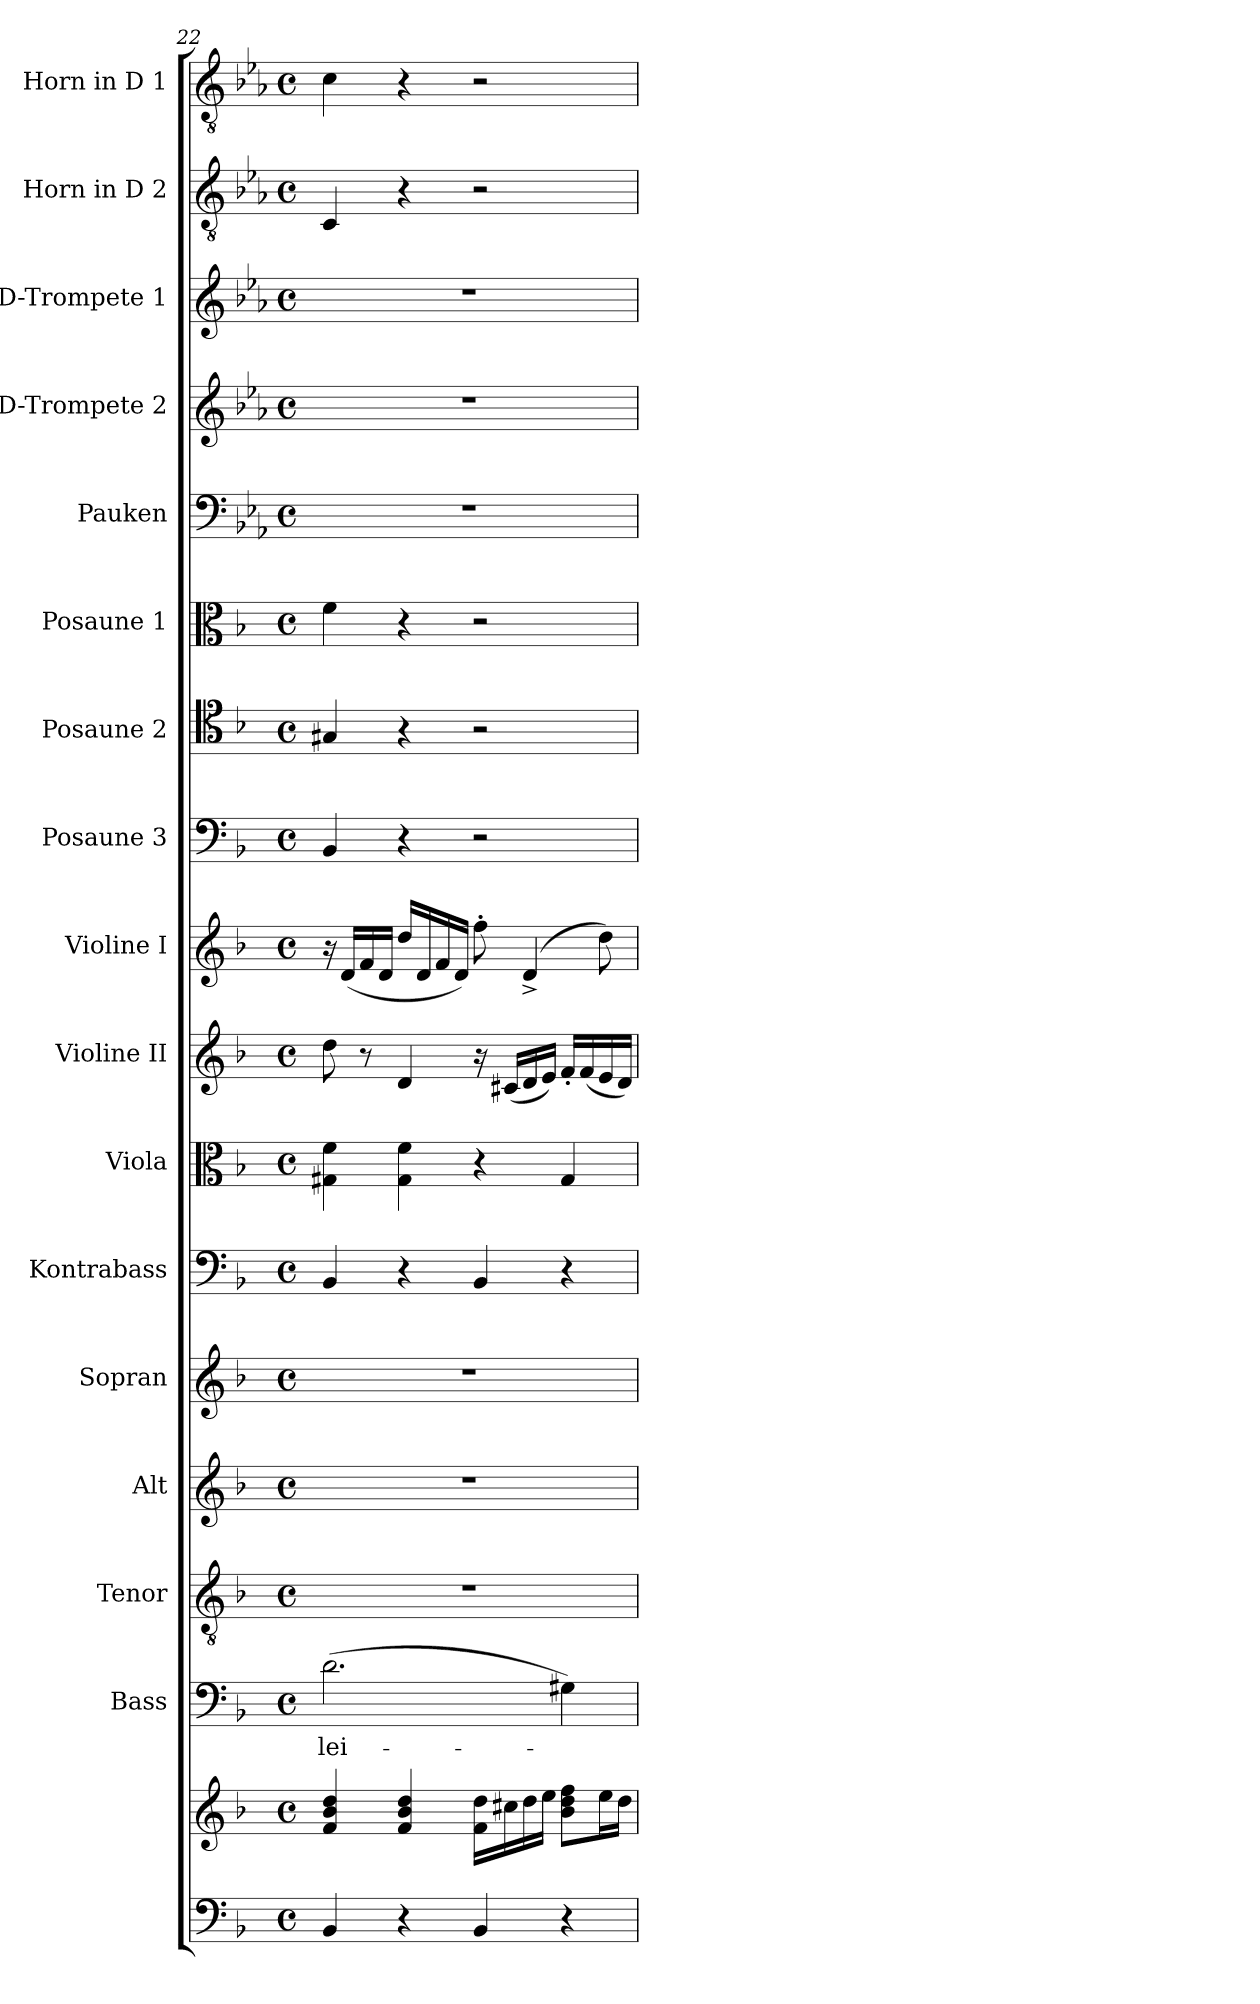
**kern	**kern	**kern	**text	**kern	**kern	**kern	**kern	**kern	**kern	**kern	**kern	**kern	**kern	**kern	**kern	**kern	**kern	**kern
*part17	*part17	*part16	*part16	*part15	*part14	*part13	*part12	*part11	*part10	*part9	*part8	*part7	*part6	*part5	*part4	*part3	*part2	*part1
*staff18	*staff17	*staff16	*staff16	*staff15	*staff14	*staff13	*staff12	*staff11	*staff10	*staff9	*staff8	*staff7	*staff6	*staff5	*staff4	*staff3	*staff2	*staff1
*	*	*I"Bass	*	*I"Tenor	*I"Alt	*I"Sopran	*I"Kontrabass	*I"Viola	*I"Violine II	*I"Violine I	*I"Posaune 3	*I"Posaune 2	*I"Posaune 1	*I"Pauken	*I"D-Trompete 2	*I"D-Trompete 1	*I"Horn in D 2	*I"Horn in D 1
*	*	*I'B.	*	*I'T.	*I'A.	*I'S.	*I'Kb.	*I'Vla.	*I'Vl. II	*I'Vl. I	*I'Pos. 3	*I'Pos. 2	*I'Pos. 1	*I'Pk.	*I'D Trp. 2	*I'D Trp. 1	*I'Hrn. 2	*I'Hrn. 1
*clefF4	*clefG2	*clefF4	*	*clefGv2	*clefG2	*clefG2	*clefF4	*clefC3	*clefG2	*clefG2	*clefF4	*clefC4	*clefC3	*clefF4	*clefG2	*clefG2	*clefGv2	*clefGv2
*	*	*	*	*	*	*	*ITrd7c12	*	*	*	*	*	*	*ITrd-1c-2	*ITrd-1c-2	*ITrd-1c-2	*ITrd-1c-2	*ITrd-1c-2
*k[b-]	*k[b-]	*k[b-]	*	*k[b-]	*k[b-]	*k[b-]	*k[b-]	*k[b-]	*k[b-]	*k[b-]	*k[b-]	*k[b-]	*k[b-]	*k[b-]	*k[b-]	*k[b-]	*k[b-]	*k[b-]
*F:	*F:	*F:	*	*F:	*F:	*F:	*F:	*F:	*F:	*F:	*F:	*F:	*F:	*F:	*F:	*F:	*F:	*F:
*M4/4	*M4/4	*M4/4	*	*M4/4	*M4/4	*M4/4	*M4/4	*M4/4	*M4/4	*M4/4	*M4/4	*M4/4	*M4/4	*M4/4	*M4/4	*M4/4	*M4/4	*M4/4
*met(c)	*met(c)	*met(c)	*	*met(c)	*met(c)	*met(c)	*met(c)	*met(c)	*met(c)	*met(c)	*met(c)	*met(c)	*met(c)	*met(c)	*met(c)	*met(c)	*met(c)	*met(c)
=22	=22	=22	=22	=22	=22	=22	=22	=22	=22	=22	=22	=22	=22	=22	=22	=22	=22	=22
!	!	!	!LO:LY:b	!	!	!	!	!	!	!	!	!	!	!	!	!	!	!
4BB-/	4f/ 4b-/ 4dd/	(>2.d\	-lei-	1r	1r	1r	4BBB-/	4G#X\ 4f\	8dd\	16r	4BB-/	4G#X/	4f\	1r	1r	1r	4D/	4d\
.	.	.	.	.	.	.	.	.	.	(<16d/LL	.	.	.	.	.	.	.	.
.	.	.	.	.	.	.	.	.	8r	16f/	.	.	.	.	.	.	.	.
.	.	.	.	.	.	.	.	.	.	16d/JJ	.	.	.	.	.	.	.	.
4r	4f/ 4b-/ 4dd/	.	.	.	.	.	4r	4G#\ 4f\	4d/	16dd/LL	4r	4r	4r	.	.	.	4r	4r
.	.	.	.	.	.	.	.	.	.	16d/	.	.	.	.	.	.	.	.
.	.	.	.	.	.	.	.	.	.	16f/	.	.	.	.	.	.	.	.
.	.	.	.	.	.	.	.	.	.	16d/JJ)	.	.	.	.	.	.	.	.
4BB-/	16f\ 16dd\LL	.	.	.	.	.	4BBB-/	4r	16r	8ff'>\	2r	2r	2r	.	.	.	2r	2r
.	16cc#X\	.	.	.	.	.	.	.	(<16c#X/LL	.	.	.	.	.	.	.	.	.
.	16dd\	.	.	.	.	.	.	.	16d/	(4d^</	.	.	.	.	.	.	.	.
.	16ee\JJ	.	.	.	.	.	.	.	16e/JJ)	.	.	.	.	.	.	.	.	.
4r	8b-\ 8dd\ 8ff\L	4G#X\)	.	.	.	.	4r	4G#/	16f'</LL	.	.	.	.	.	.	.	.	.
.	.	.	.	.	.	.	.	.	(<16f/	.	.	.	.	.	.	.	.	.
.	16ee\L	.	.	.	.	.	.	.	16e/	8dd\)	.	.	.	.	.	.	.	.
.	16dd\JJ	.	.	.	.	.	.	.	16d/JJ)	.	.	.	.	.	.	.	.	.
=	=	=	=	=	=	=	=	=	=	=	=	=	=	=	=	=	=	=
*-	*-	*-	*-	*-	*-	*-	*-	*-	*-	*-	*-	*-	*-	*-	*-	*-	*-	*-
